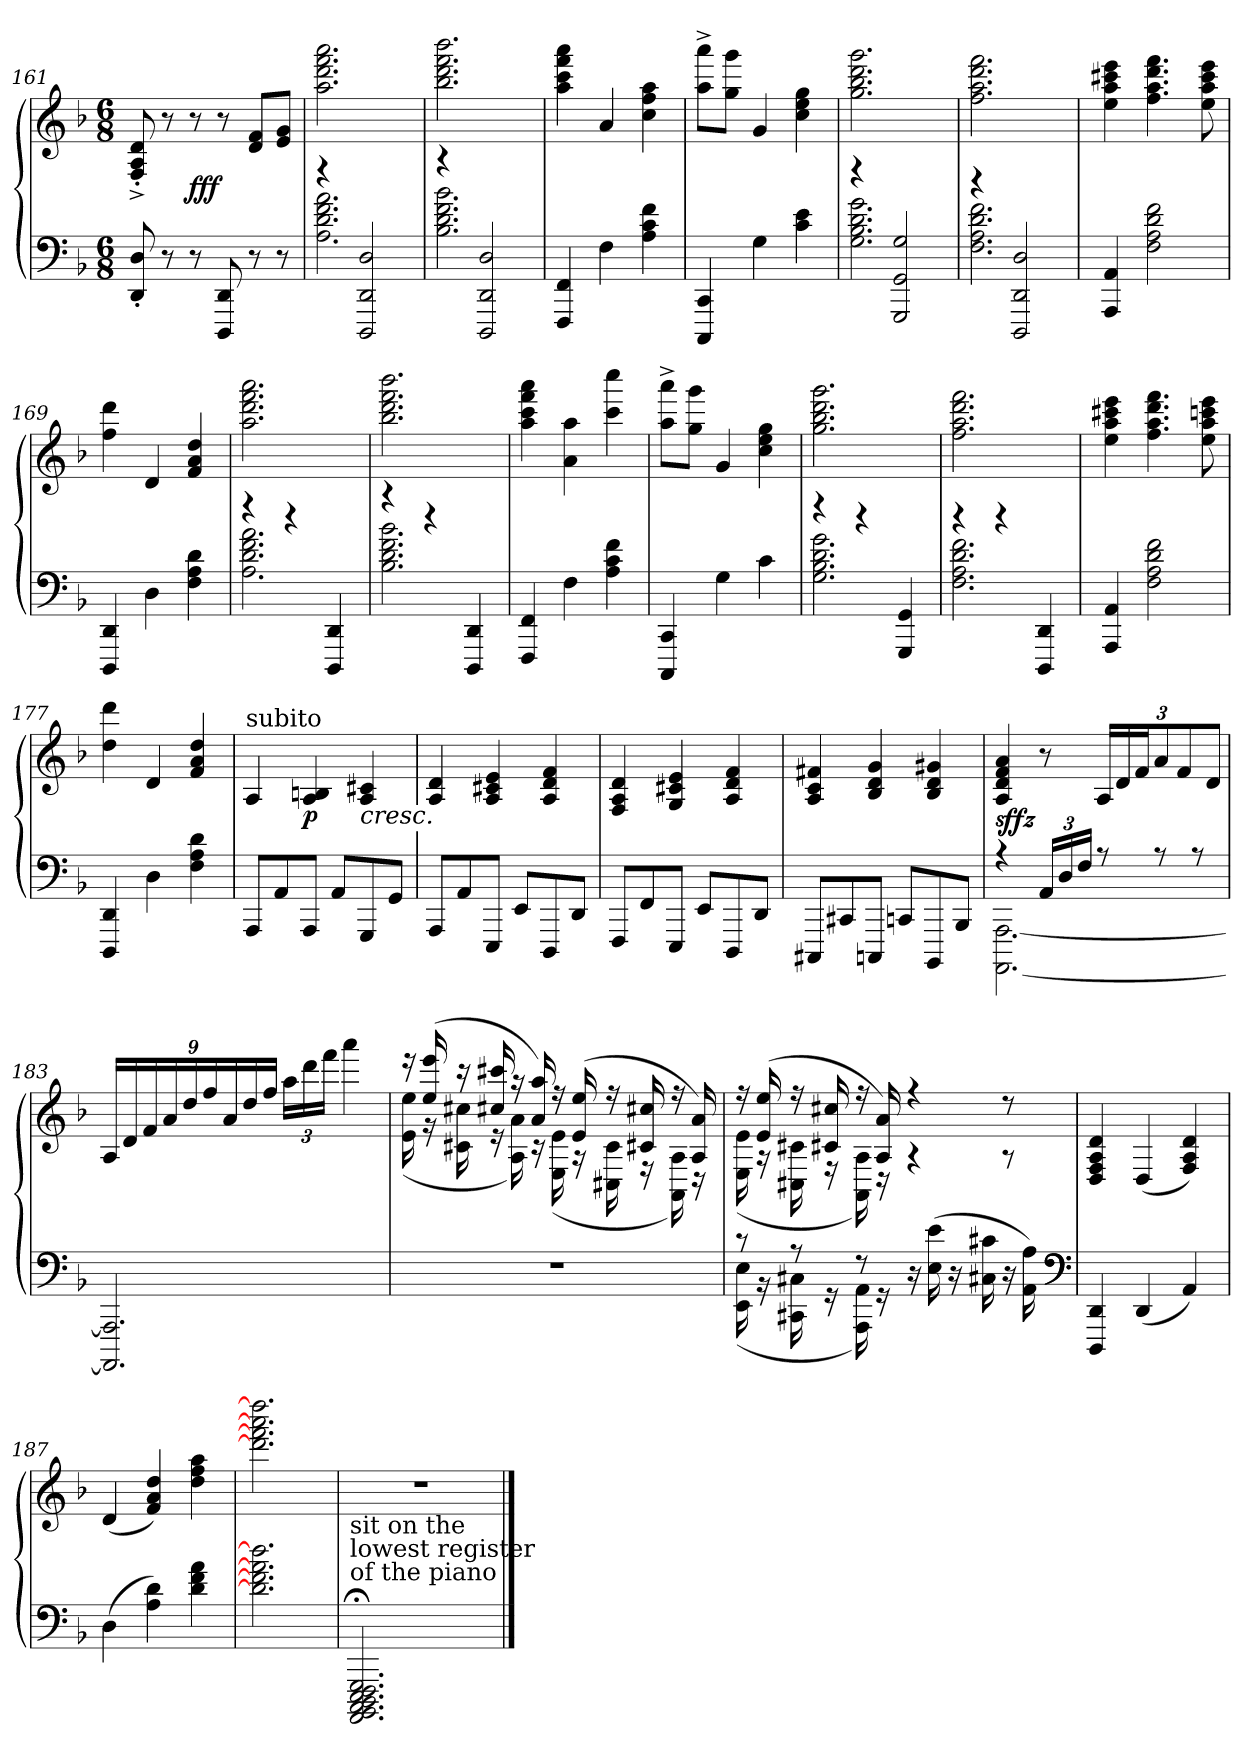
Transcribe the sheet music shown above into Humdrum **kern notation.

**kern	**kern	**dynam
*part1	*part1	*part1
*staff2	*staff1	*staff1/2
*clefF4	*clefG2	*
*k[b-]	*k[b-]	*
*M6/8	*M6/8	*
=161	=161	=161
8DD' 8D'	8F'^ 8A'^ 8d'^	.
8r	8r	.
8r	8r	fff
8DDD 8DD	8r	.
8r	8d 8fL	.
8r	8e 8gJ	.
=162	=162	=162
*^	*	*
4r	2.A 2.d 2.f 2.a	2.aa 2.ddd 2.fff 2.aaa	.
2DDD 2DD 2D	.	.	.
=163	=163	=163	=163
4r	2.B- 2.d 2.f 2.b-	2.bb- 2.ddd 2.fff 2.bbb-	.
2DDD 2DD 2D	.	.	.
*v	*v	*	*
=164	=164	=164
4FFF 4FF	4aa 4ccc 4fff 4aaa	.
4F	4a	.
4A 4c 4f	4cc 4ff 4aa	.
=165	=165	=165
4CCC 4CC	8aa^ 8aaa^L	.
.	8gg 8gggJ	.
4G	4g	.
4c 4e	4cc 4ee 4gg	.
=166	=166	=166
*^	*	*
4r	2.G 2.B- 2.d 2.g	2.gg 2.bb- 2.ddd 2.ggg	.
2GGG 2GG 2G	.	.	.
!!LO:LB:g=z
=167	=167	=167	=167
4r	2.F 2.A 2.d 2.f	2.ff 2.aa 2.ddd 2.fff	.
2DDD 2DD 2D	.	.	.
*v	*v	*	*
=168	=168	=168
4AAA 4AA	4ee 4aa 4ccc#X 4eee	.
2F 2A 2d 2f	4.ff 4.aa 4.ddd 4.fff	.
.	8ee 8aa 8ccc# 8eee	.
=169	=169	=169
4DDD 4DD	4ff 4ddd	.
4D	4d	.
4F 4A 4d	4f 4a 4dd	.
=170	=170	=170
*^	*	*
4r	2.A 2.d 2.f 2.a	2.aa 2.ddd 2.fff 2.aaa	.
4r	.	.	.
4DDD 4DD	.	.	.
=171	=171	=171	=171
4r	2.B- 2.d 2.f 2.b-	2.bb- 2.ddd 2.fff 2.bbb-	.
4r	.	.	.
4DDD 4DD	.	.	.
*v	*v	*	*
=172	=172	=172
4FFF 4FF	4aa 4ccc 4fff 4aaa	.
4F	4a 4aa	.
4A 4c 4f	4ccc 4cccc	.
=173	=173	=173
4CCC 4CC	8aa^ 8aaa^L	.
.	8gg 8gggJ	.
4G	4g	.
4c	4cc 4ee 4gg	.
=174	=174	=174
*^	*	*
4r	2.G 2.B- 2.d 2.g	2.gg 2.bb- 2.ddd 2.ggg	.
4r	.	.	.
4GGG 4GG	.	.	.
=175	=175	=175	=175
4r	2.F 2.A 2.d 2.f	2.ff 2.aa 2.ddd 2.fff	.
4r	.	.	.
4DDD 4DD	.	.	.
*v	*v	*	*
!!LO:PB:g=z
=176	=176	=176
4AAA 4AA	4ee 4aa 4ccc#X 4eee	.
2F 2A 2d 2f	4.ff 4.aa 4.ddd 4.fff	.
.	8ee 8aa 8cccn 8eee	.
=177	=177	=177
4DDD 4DD	4dd 4ddd	.
4D	4d	.
4F 4A 4d	4f 4a 4dd	.
=178	=178	=178
!	!LO:TX:t=subito	!
8AAAL	4A	.
8AA	.	.
8AAAJ	4A 4Bn	p
8AAL	.	.
!	!	!LO:HP:b
8GGG	4A 4c#X	<
8GGJ	.	.
=179	=179	=179
8AAAL	4A 4d	.
8AA	.	.
8EEEJ	4A 4c#X 4e	.
8EEL	.	.
8DDD	4A 4d 4f	.
8DDJ	.	.
=180	=180	=180
8FFFL	4F 4A 4d	.
8FF	.	.
8EEEJ	4G 4c#X 4e	.
8EEL	.	.
8DDD	4A 4d 4f	.
8DDJ	.	.
=181	=181	=181
8CCC#XL	4A 4c 4f#X	.
8CC#X	.	.
8CCCnJ	4B- 4d 4g	.
8CCnL	.	.
8BBBB-	4B- 4d 4g#X	.
8BBB-J	.	.
!!LO:LB:g=z
=182	=182	=182
*^	*	*
4r	[2.AAAA [2.AAA	4A 4d 4f 4a	sffz
24AALL	.	8r	[
24D	.	.	.
24FJJ	.	.	.
8r	.	24ALL	.
.	.	24d	.
.	.	24fJ	.
8r	.	12a	.
.	.	12f	.
8r	.	.	.
.	.	12dJ	.
*v	*v	*	*
=183	=183	=183
2.AAAA] 2.AAA]	24ALL	.
.	24d	.
.	24f	.
.	24a	.
.	24dd	.
.	24ff	.
.	24a	.
.	24dd	.
.	24ffJJ	.
.	24aaLL	.
.	24ddd	.
.	24fffJJ	.
.	4aaa	.
=184	=184	=184
*	*^	*
2.r	16r	(16e 16ee	.
.	(16ee 16eee	16r	.
.	16r	16c#X 16cc#X	.
.	16cc#X 16ccc#X	16r	.
.	16r	16A 16a)	.
.	16a 16aa)	16r	.
.	16r	(16E 16e	.
.	(16e 16ee	16r	.
.	16r	16C#X 16c#	.
.	16c#X 16cc#X	16r	.
.	16r	16AA 16A)	.
.	16A 16a)	16r	.
!!LO:LB:g=z	!!
=185	=185	=185	=185
*^	*	*	*
8r	(16EE 16E	16r	(16E 16e	.
.	16r	(16e 16ee	16r	.
8r	16CC#X 16C#X	16r	16C#X 16c#X	.
.	16r	16c#X 16cc#X	16r	.
8r	16AAA 16AA)	16r	16AA 16A)	.
.	16r	16A 16a)	16r	.
16r	4.ryy	4r	4r	.
(16E 16e	.	.	.	.
16r	.	.	.	.
16C#X 16c#X	.	.	.	.
16r	.	8r	8r	.
16AA 16A)	.	.	.	.
*v	*v	*	*	*
*	*v	*v	*
*clefF4	*	*
=186	=186	=186
4DDD 4DD	4D 4F 4A 4d	.
(4DD	(4D	.
4AA)	4F 4A 4d)	.
=187	=187	=187
(4D	(4d	.
4A 4d)	4f 4a 4dd)	.
4d 4f 4a	4dd 4ff 4aa	.
=188	=188	=188
2.d] 2.f] 2.a] 2.dd]	2.ddd] 2.fff] 2.aaa] 2.dddd]	.
=189	=189	=189
!LO:TX:t=sit on the \nlowest register \nof the piano	!	!
2.AAAA;< 2.BBBB-;< 2.CCC;< 2.DDD;< 2.EEE;< 2.FFF;< 2.GGG;<	2.r	.
==	==	==
*-	*-	*-
